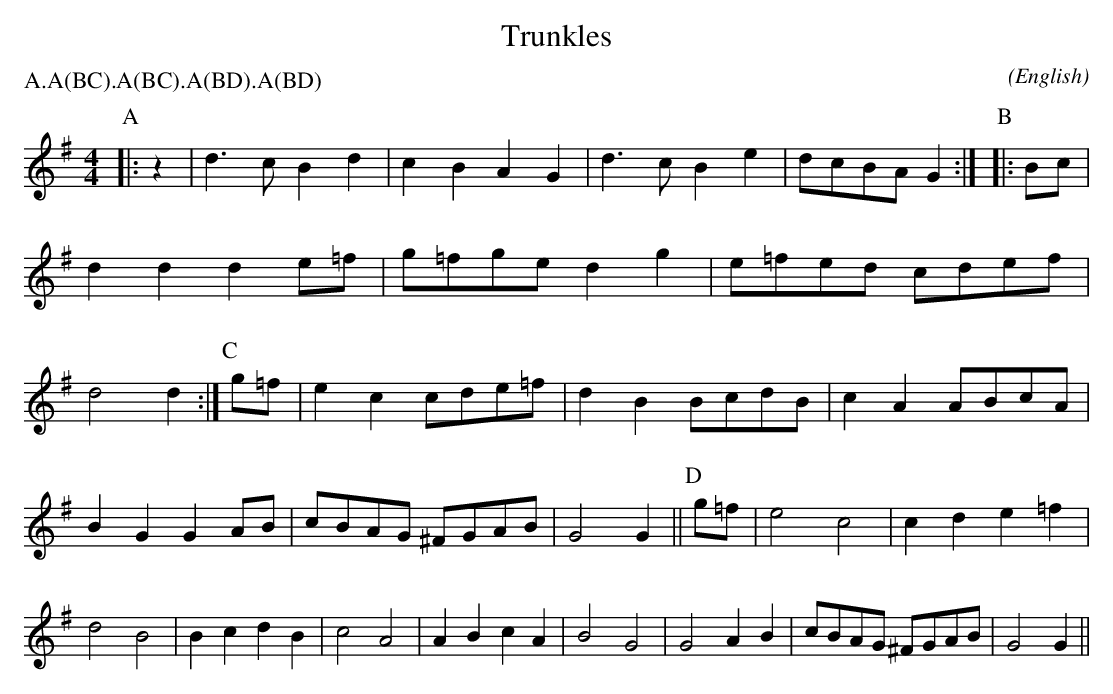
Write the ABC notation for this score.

X:1
T:Trunkles
M:4/4
C:
O:English
P:A.A(BC).A(BC).A(BD).A(BD)
K:G
P:A
|: z2  | d3 c  B2 d2  | c2 B2 A2 G2  | d3 c  B2 e2 | dcBA G2 :|\
P:B
|: Bc  | d2 d2 d2 e=f | g=fge d2 g2  | e=fed cdef  | d4   d2 :|\
P:C
g=f    | e2 c2 cde=f  | d2 B2 BcdB   | c2 A2 ABcA  | B2 G2 G2 \
AB     | cBAG  ^FGAB  | G4    G2    ||\
P:D
g=f | e4    c4     | c2 d2 e2 =f2 | d4    B4    | B2 c2 d2 \
B2  | c4    A4     | A2 B2 c2 A2  | B4    G4    | G4    A2 \
B2  | cBAG ^FGAB   | G4    G2    ||
